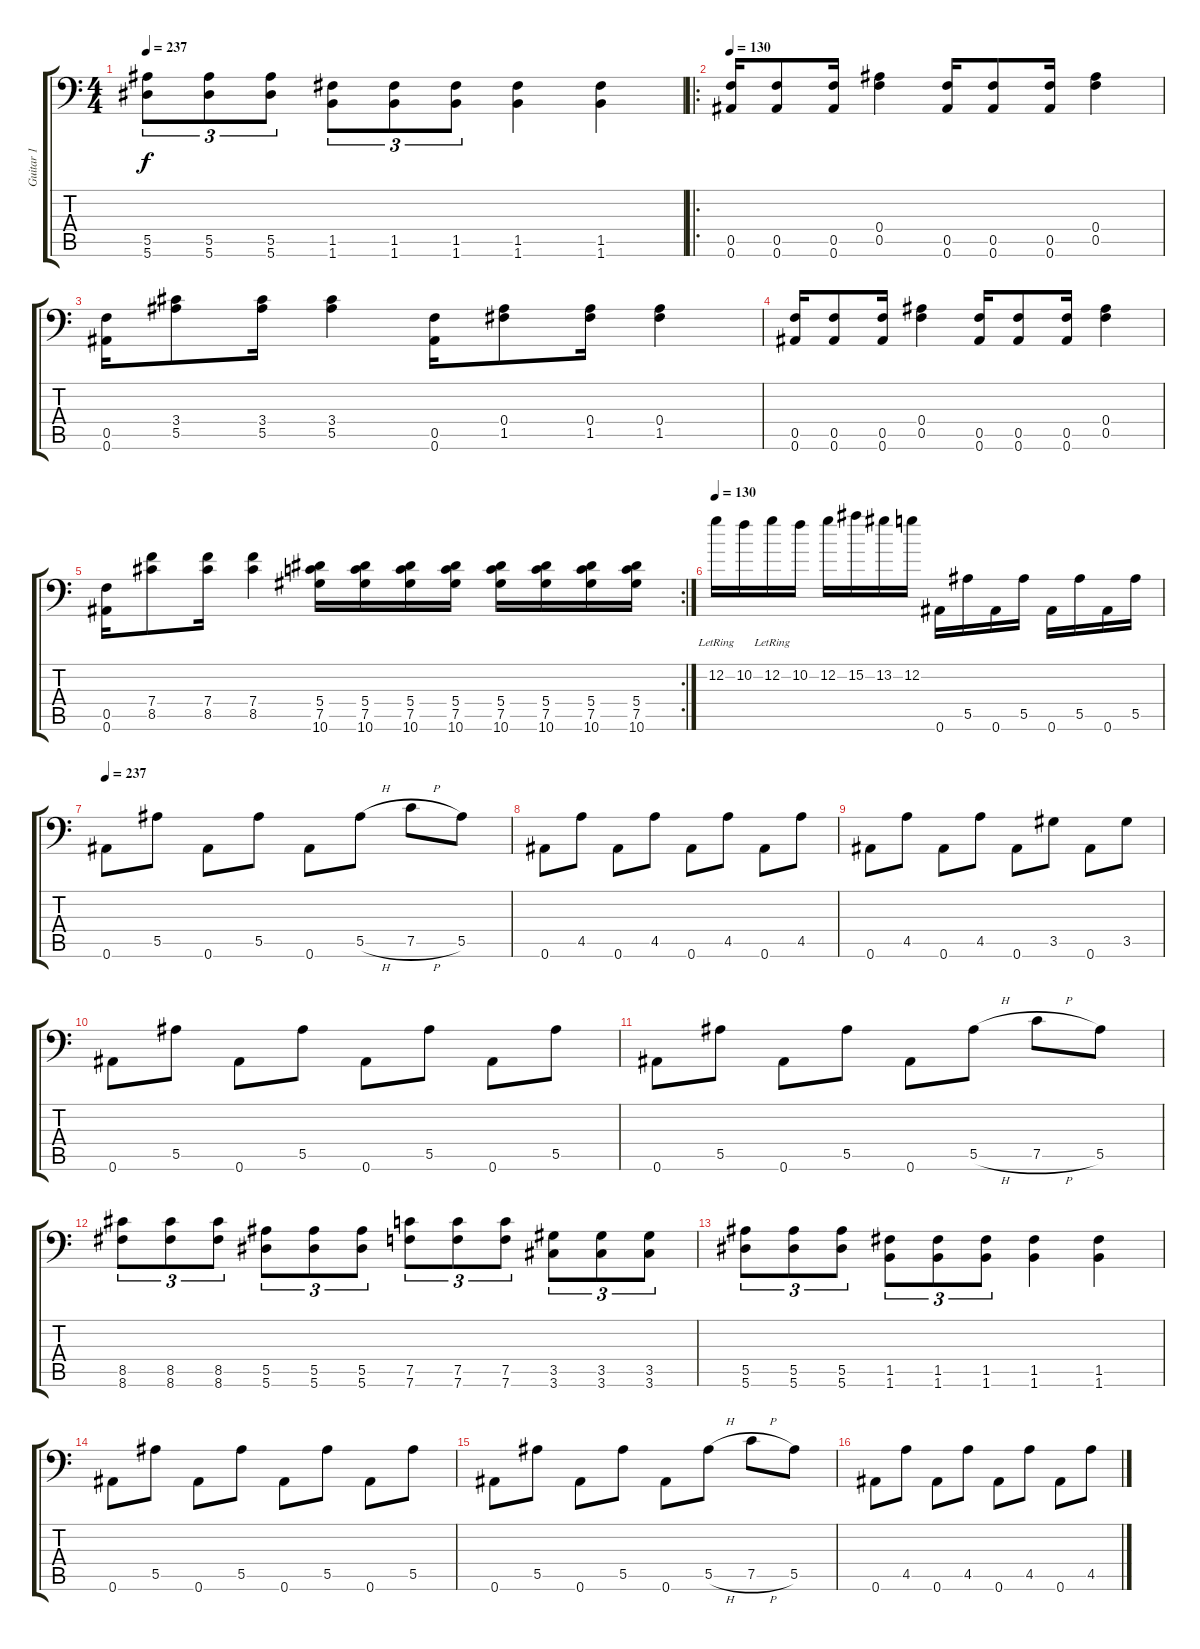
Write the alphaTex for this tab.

\track ("Guitar 1" "Guitar 1") {instrument distortionguitar}
\staff {score tabs}
\tuning (C4 G3 Eb3 Bb2 F2 Bb1) {hide}
\ts (4 4)
\tempo 237
\clef f4
\ks c
(5.5 5.6).8{tu (3 2) dy f} (5.5 5.6).8{tu (3 2)} (5.5 5.6).8{tu (3 2)} (1.5 1.6).8{tu (3 2)} (1.5 1.6).8{tu (3 2)} (1.5 1.6).8{tu (3 2)} (1.5 1.6).4 (1.5 1.6).4 |
\ro
\tempo 130
(0.5 0.6).16 (0.5 0.6).8 (0.5 0.6).16 (0.4 0.5).4 (0.5 0.6).16 (0.5 0.6).8 (0.5 0.6).16 (0.4 0.5).4 |
(0.5 0.6).16 (3.4 5.5).8 (3.4 5.5).16 (3.4 5.5).4 (0.5 0.6).16 (0.4 1.5).8 (0.4 1.5).16 (0.4 1.5).4 |
(0.5 0.6).16 (0.5 0.6).8 (0.5 0.6).16 (0.4 0.5).4 (0.5 0.6).16 (0.5 0.6).8 (0.5 0.6).16 (0.4 0.5).4 |
\rc 2
(0.5 0.6).16 (7.4 8.5).8 (7.4 8.5).16 (7.4 8.5).4 (5.4 7.5 10.6).16 (5.4 7.5 10.6).16 (5.4 7.5 10.6).16 (5.4 7.5 10.6).16 (5.4 7.5 10.6).16 (5.4 7.5 10.6).16 (5.4 7.5 10.6).16 (5.4 7.5 10.6).16 |
\tempo 130
12.2{lr}.16{instrument distortionguitar} 10.2.16 12.2{lr}.16 10.2.16 12.2.16 15.2.16 13.2.16 12.2.16 0.6.16 5.5.16 0.6.16 5.5.16 0.6.16 5.5.16 0.6.16 5.5.16 |
\tempo 237
0.6.8 5.5.8 0.6.8 5.5.8 0.6.8 5.5{h}.8 7.5{h}.8 5.5.8 |
0.6.8 4.5.8 0.6.8 4.5.8 0.6.8 4.5.8 0.6.8 4.5.8 |
0.6.8 4.5.8 0.6.8 4.5.8 0.6.8 3.5.8 0.6.8 3.5.8 |
0.6.8 5.5.8 0.6.8 5.5.8 0.6.8 5.5.8 0.6.8 5.5.8 |
0.6.8 5.5.8 0.6.8 5.5.8 0.6.8 5.5{h}.8 7.5{h}.8 5.5.8 |
(8.5 8.6).8{tu (3 2)} (8.5 8.6).8{tu (3 2)} (8.5 8.6).8{tu (3 2)} (5.5 5.6).8{tu (3 2)} (5.5 5.6).8{tu (3 2)} (5.5 5.6).8{tu (3 2)} (7.5 7.6).8{tu (3 2)} (7.5 7.6).8{tu (3 2)} (7.5 7.6).8{tu (3 2)} (3.5 3.6).8{tu (3 2)} (3.5 3.6).8{tu (3 2)} (3.5 3.6).8{tu (3 2)} |
(5.5 5.6).8{tu (3 2)} (5.5 5.6).8{tu (3 2)} (5.5 5.6).8{tu (3 2)} (1.5 1.6).8{tu (3 2)} (1.5 1.6).8{tu (3 2)} (1.5 1.6).8{tu (3 2)} (1.5 1.6).4 (1.5 1.6).4 |
0.6.8 5.5.8 0.6.8 5.5.8 0.6.8 5.5.8 0.6.8 5.5.8 |
0.6.8 5.5.8 0.6.8 5.5.8 0.6.8 5.5{h}.8 7.5{h}.8 5.5.8 |
0.6.8 4.5.8 0.6.8 4.5.8 0.6.8 4.5.8 0.6.8 4.5.8
